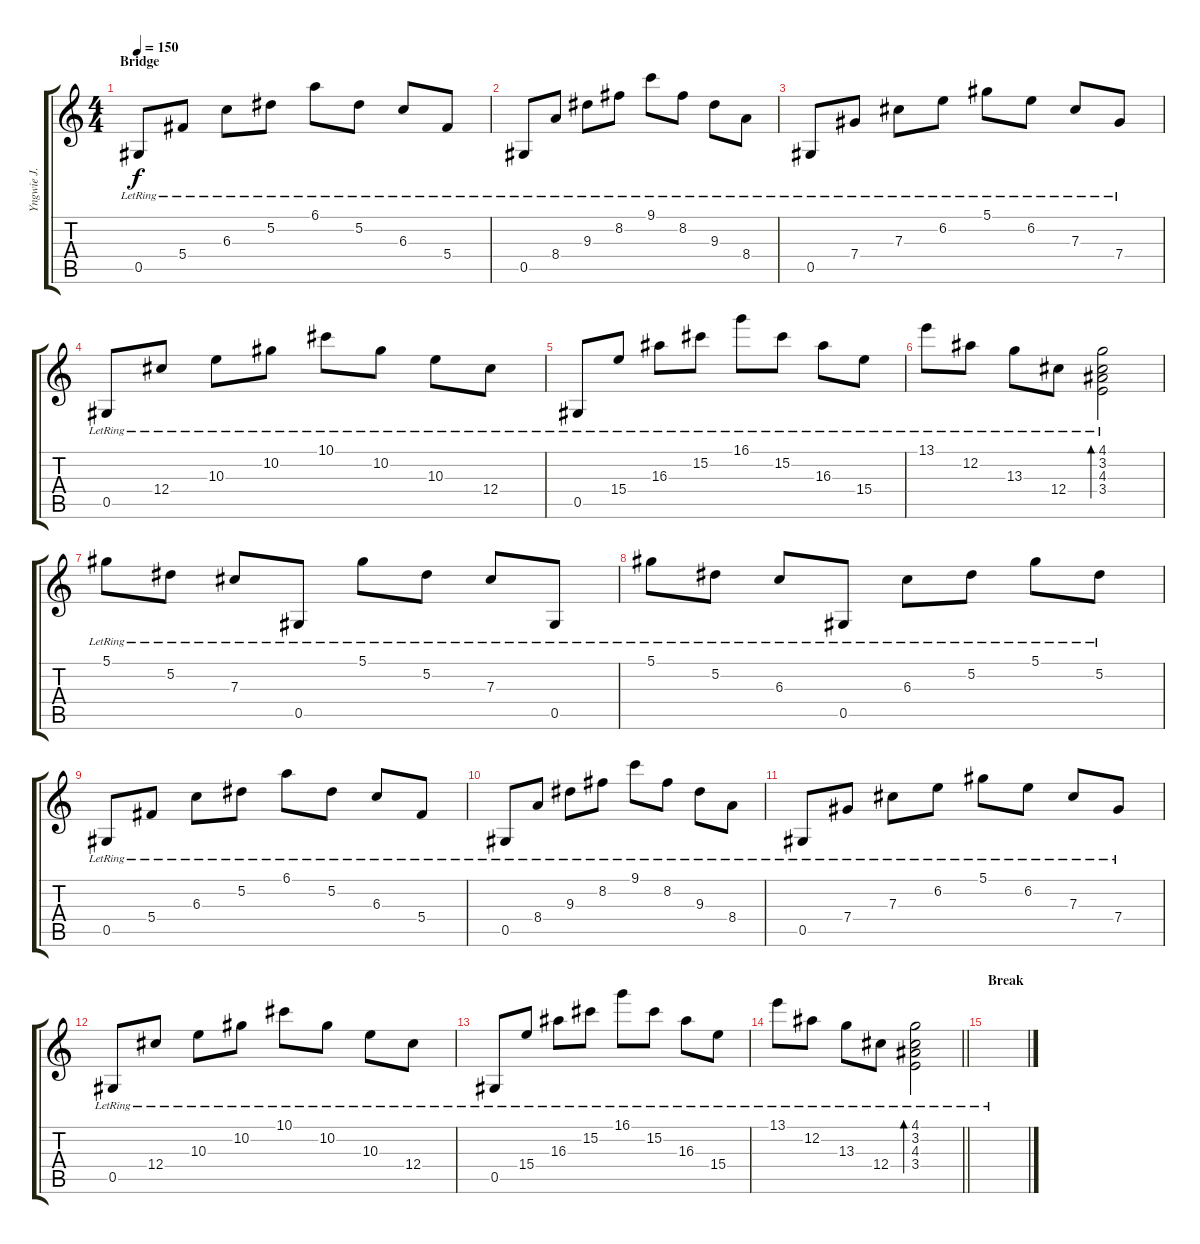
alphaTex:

\track ("Yngwie J. Malmsteen" "Yngwie J. ") {instrument acousticguitarsteel}
\staff {score tabs}
\tuning (Eb4 Bb3 Gb3 Db3 Ab2 Eb2) {hide}
\ts (4 4)
\section ("" "Bridge")
\tempo 150
\clef g2
\ks c
0.5{lr}.8{dy f} 5.4{lr}.8 6.3{lr}.8 5.2{lr}.8 6.1{lr}.8 5.2{lr}.8 6.3{lr}.8 5.4{lr}.8 |
0.5{lr}.8 8.4{lr}.8 9.3{lr}.8 8.2{lr}.8 9.1{lr}.8 8.2{lr}.8 9.3{lr}.8 8.4{lr}.8 |
0.5{lr}.8 7.4{lr}.8 7.3{lr}.8 6.2{lr}.8 5.1{lr}.8 6.2{lr}.8 7.3{lr}.8 7.4{lr}.8 |
0.5{lr}.8 12.4{lr}.8 10.3{lr}.8 10.2{lr}.8 10.1{lr}.8 10.2{lr}.8 10.3{lr}.8 12.4{lr}.8 |
0.5{lr}.8 15.4{lr}.8 16.3{lr}.8 15.2{lr}.8 16.1{lr}.8 15.2{lr}.8 16.3{lr}.8 15.4{lr}.8 |
13.1{lr}.8 12.2{lr}.8 13.3{lr}.8 12.4{lr}.8 (4.1{lr} 3.2{lr} 4.3{lr} 3.4{lr}).2{bd 60} |
5.1{lr}.8 5.2{lr}.8 7.3{lr}.8 0.5{lr}.8 5.1{lr}.8 5.2{lr}.8 7.3{lr}.8 0.5{lr}.8 |
5.1{lr}.8 5.2{lr}.8 6.3{lr}.8 0.5{lr}.8 6.3{lr}.8 5.2{lr}.8 5.1{lr}.8 5.2{lr}.8 |
0.5{lr}.8 5.4{lr}.8 6.3{lr}.8 5.2{lr}.8 6.1{lr}.8 5.2{lr}.8 6.3{lr}.8 5.4{lr}.8 |
0.5{lr}.8 8.4{lr}.8 9.3{lr}.8 8.2{lr}.8 9.1{lr}.8 8.2{lr}.8 9.3{lr}.8 8.4{lr}.8 |
0.5{lr}.8 7.4{lr}.8 7.3{lr}.8 6.2{lr}.8 5.1{lr}.8 6.2{lr}.8 7.3{lr}.8 7.4{lr}.8 |
0.5{lr}.8 12.4{lr}.8 10.3{lr}.8 10.2{lr}.8 10.1{lr}.8 10.2{lr}.8 10.3{lr}.8 12.4{lr}.8 |
0.5{lr}.8 15.4{lr}.8 16.3{lr}.8 15.2{lr}.8 16.1{lr}.8 15.2{lr}.8 16.3{lr}.8 15.4{lr}.8 |
\barLineRight lightlight
13.1{lr}.8 12.2{lr}.8 13.3{lr}.8 12.4{lr}.8 (4.1{lr} 3.2{lr} 4.3{lr} 3.4{lr}).2{bd 60} |
\section ("" "Break")
